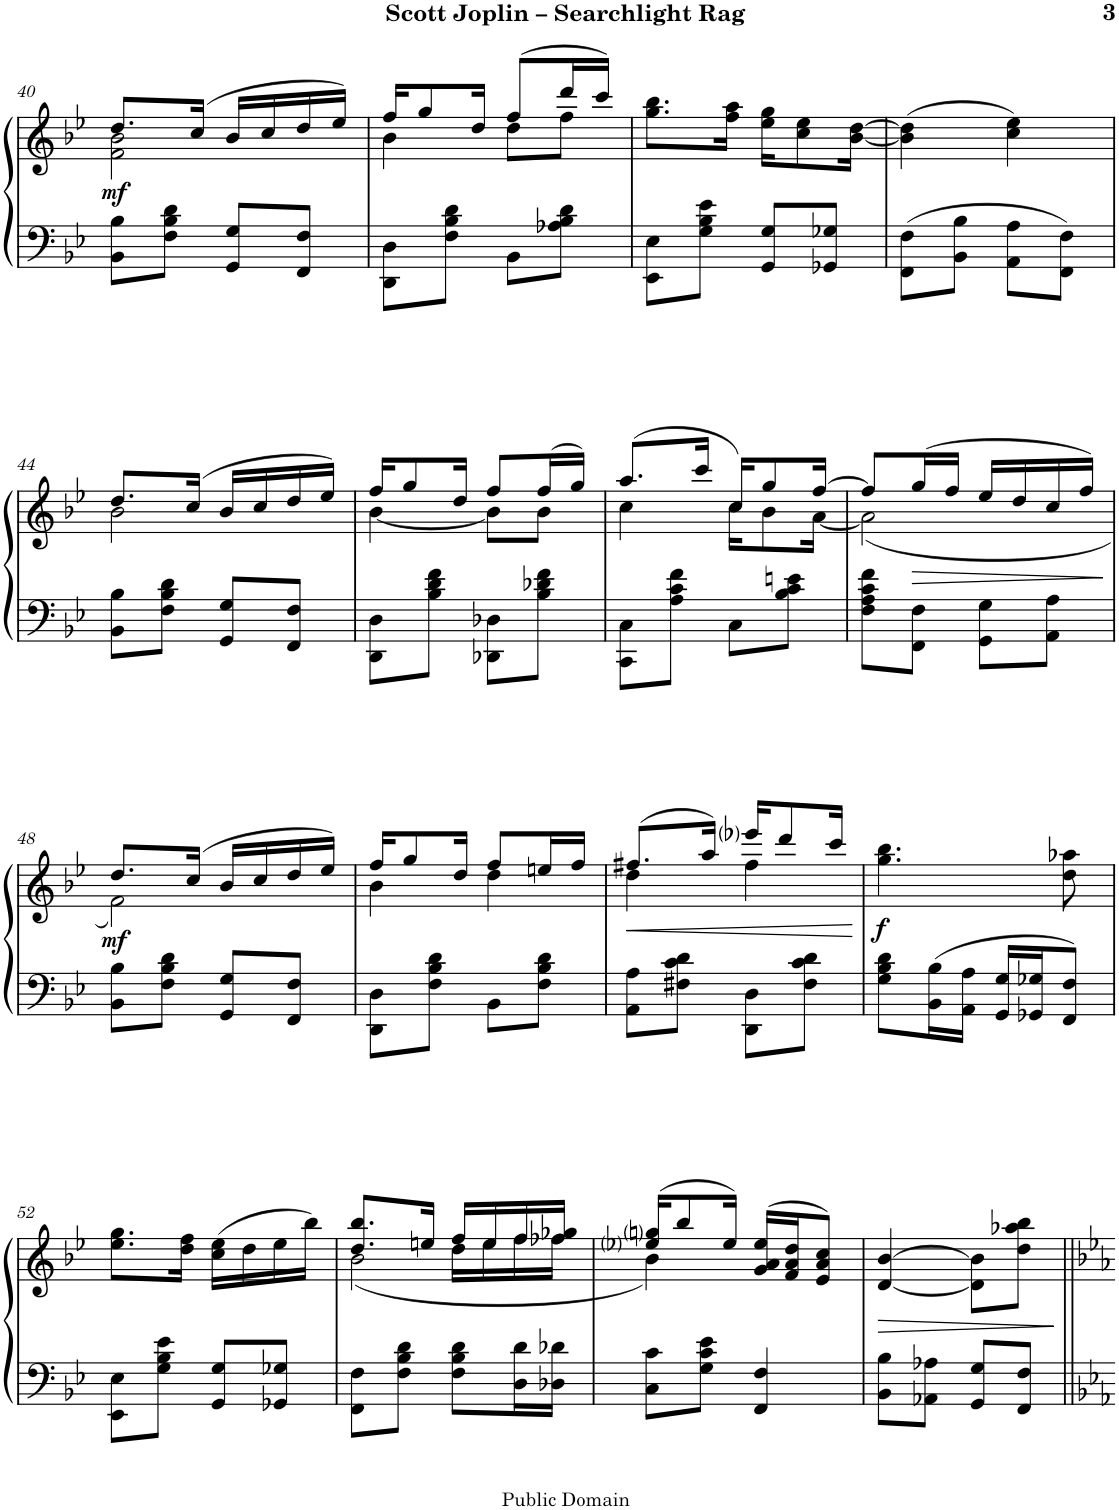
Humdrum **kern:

**kern	**kern	**dynam
*part1	*part1	*part1
*staff2	*staff1	*staff1/2
*I"Piano	*	*
*I'Pno.	*	*
!!LO:PB:g=z
*clefF4	*clefG2	*
*k[b-e-]	*k[b-e-]	*
*M2/4	*M2/4	*
=40	=40	=40
*	*^	*
!	!	!	!LO:DY:b
8BB-\ 8B-\L	8.dd/L	2f\ 2b-\	mf
8F\ 8B-\ 8d\J	.	.	.
.	(16cc/Jk	.	.
8GG/ 8G/L	16b-/LL	.	.
.	16cc/	.	.
8FF/ 8F/J	16dd/	.	.
.	16ee-/JJ)	.	.
=41	=41	=41	=41
8DD\ 8D\L	16ff/KL	4b-\	.
.	8gg/	.	.
8F\ 8B-\ 8d\J	.	.	.
.	16dd/Jk	.	.
8BB-\L	(8ff/L	8dd\L	.
8A-X\ 8B-\ 8d\J	16ddd/L	8ff\J	.
.	16ccc/JJ)	.	.
*	*v	*v	*
=42	=42	=42
8EE-\ 8E-\L	8.gg\ 8.bb-\L	.
8G\ 8B-\ 8e-\J	.	.
.	16ff\ 16aa\Jk	.
8GG/ 8G/L	16ee-\ 16gg\KL	.
.	8cc\ 8ee-\	.
8GG-X/ 8G-X/J	.	.
.	[16b-\ [16dd\Jk	.
=43	=43	=43
8FF\ 8F\L	(4b-\] 4dd\]	.
8BB-\ 8B-\J	.	.
8AA\ 8A\L	4cc\ 4ee-\)	.
8FF\ 8F\J	.	.
!!LO:LB:g=z
=44	=44	=44
*	*^	*
8BB-\ 8B-\L	8.dd/L	2b-\	.
8F\ 8B-\ 8d\J	.	.	.
.	(16cc/Jk	.	.
8GG/ 8G/L	16b-/LL	.	.
.	16cc/	.	.
8FF/ 8F/J	16dd/	.	.
.	16ee-/JJ)	.	.
=45	=45	=45	=45
8DD\ 8D\L	16ff/KL	[4b-\	.
.	8gg/	.	.
8B-\ 8d\ 8f\J	.	.	.
.	16dd/Jk	.	.
8DD-X\ 8D-X\L	8ff/L	8b-\L]	.
8B-\ 8d-X\ 8f\J	(16ff/L	8b-\J	.
.	16gg/JJ)	.	.
=46	=46	=46	=46
8CC\ 8C\L	(8.aa/L	4cc\	.
8A\ 8c\ 8f\J	.	.	.
.	16ccc/Jk	.	.
8C\L	16cc/KL)	16cc\KL	.
.	8gg/	8b-\	.
8B-\ 8c\ 8en\J	.	.	.
.	[16ff/Jk	[16a\Jk	.
=47	=47	=47	=47
8F\ 8A\ 8c\ 8f\L	8ff/L]	(2a\]	.
!	!	!	!LO:HP:b
8FF\ 8F\J	(16gg/L	.	>
.	16ff/JJ	.	.
8GG\ 8G\L	16ee-/LL	.	.
.	16dd/	.	.
8AA\ 8A\J	16cc/	.	.
.	16ff/JJ)	.	.
*	*v	*v	*
.	.	]
!!LO:LB:g=z
=48	=48	=48
*	*^	*
!	!	!	!LO:DY:b
8BB-\ 8B-\L	8.dd/L	2f\)	mf
8F\ 8B-\ 8d\J	.	.	.
.	(16cc/Jk	.	.
8GG/ 8G/L	16b-/LL	.	.
.	16cc/	.	.
8FF/ 8F/J	16dd/	.	.
.	16ee-/JJ)	.	.
=49	=49	=49	=49
8DD\ 8D\L	16ff/KL	4b-\	.
.	8gg/	.	.
8F\ 8B-\ 8d\J	.	.	.
.	16dd/Jk	.	.
8BB-\L	8ff/L	4dd\	.
8F\ 8B-\ 8d\J	16een/L	.	.
.	16ff/JJ	.	.
=50	=50	=50	=50
!	!	!	!LO:HP:b
8AA\ 8A\L	(8.ff#X/L	4dd\	<
8F#X\ 8c\ 8d\J	.	.	.
.	16aa/Jk)	.	.
8DD\ 8D\L	16eee-i/KL	4ff#\	.
.	8ddd/	.	.
8F#\ 8c\ 8d\J	.	.	.
.	16ccc/Jk	.	.
*	*v	*v	*
.	.	[
=51	=51	=51
!	!	!LO:DY:b
8G\ 8B-\ 8d\L	4.gg\ 4.bb-\	f
16BB-\ 16B-\L	.	.
16AA\ 16A\JJ	.	.
16GG/ 16G/LL	.	.
16GG-X/ 16G-X/J	.	.
8FF/ 8F/J	8dd\ 8aa-X\	.
!!LO:LB:g=z
=52	=52	=52
8EE-\ 8E-\L	8.ee-\ 8.gg\L	.
8G\ 8B-\ 8e-\J	.	.
.	16dd\ 16ff\Jk	.
8GG/ 8G/L	(16cc\ 16ee-\LL	.
.	16dd\	.
8GG-X/ 8G-X/J	16ee-\	.
.	16bb-\JJ)	.
=53	=53	=53
*	*^	*
*	*	*^	*
8FF\ 8F\L	8.dd/ 8.bb-/L	(2b-\	4ryy	.
8F\ 8B-\ 8d\J	.	.	.	.
.	16een/Jk	.	.	.
8F\ 8B-\ 8d\L	16ff/LL	.	16dd\LL	.
.	16ee/	.	16ee\	.
16D\ 16d\L	16ff/	.	16ff\	.
16D-X\ 16d-X\JJ	16ff-X/ 16gg-X/JJ	.	16ff-\JJ	.
*	*	*v	*v	*
=54	=54	=54	=54
8C\ 8c\L	(16ee-i/ 16ggni/KL	4b-\)	.
.	8bb-/	.	.
8G\ 8c\ 8e-\J	.	.	.
.	16ee-/Jk)	.	.
4FF/ 4F/	(>16g/ 16a/ 16ee-/LL	4ryy	.
.	16f/ 16a/ 16dd/J	.	.
.	8e-/ 8a/ 8cc/J)	.	.
*	*v	*v	*
=55	=55	=55
!	!	!LO:HP:b
8BB-\ 8B-\L	[4d/ [4b-/	>
8AA-X\ 8A-X\J	.	.
8GG/ 8G/L	8d\] 8b-\]L	.
8FF/ 8F/J	8dd\ 8aa-X\ 8bb-\J	.
.	.	]
=||	=||	=||
*-	*-	*-
